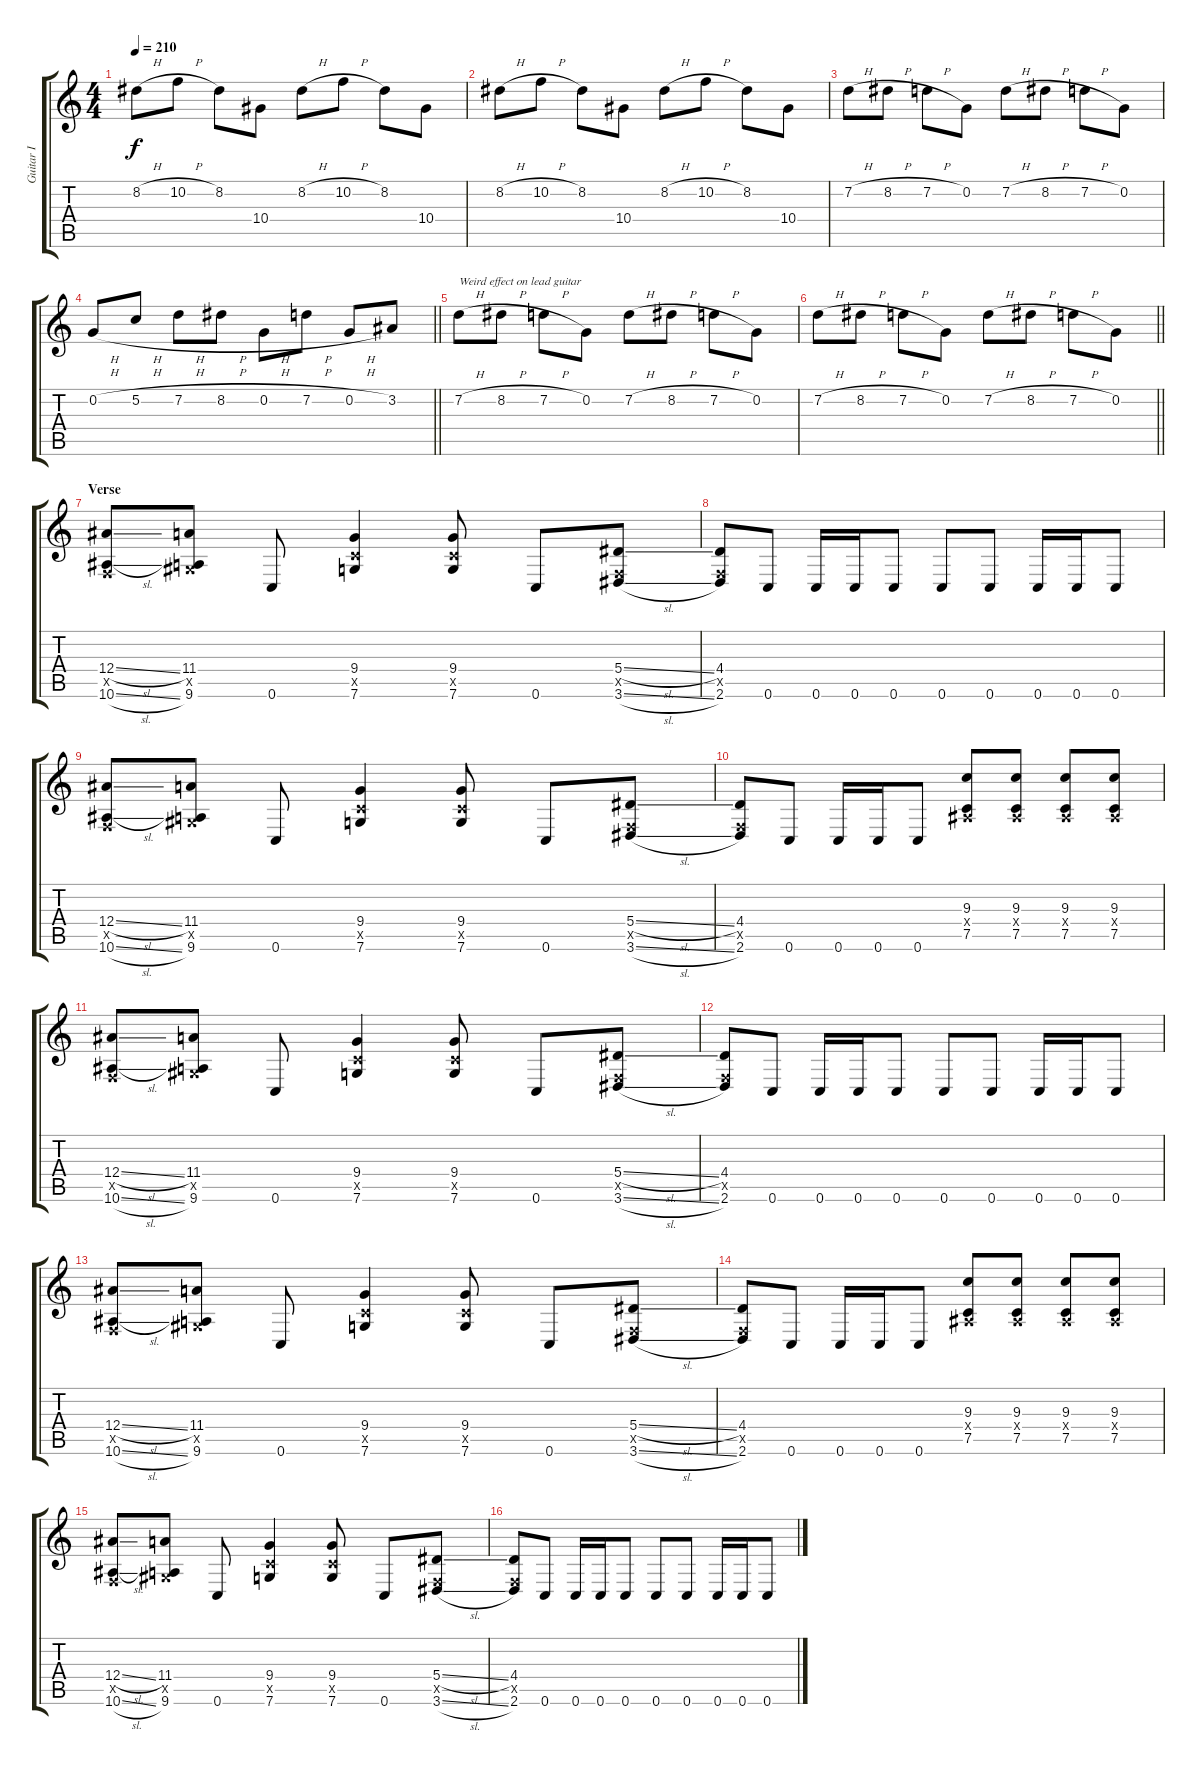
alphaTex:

\track ("Guitar I" "Guitar I") {instrument distortionguitar}
\staff {score tabs}
\tuning (C4 G3 Eb3 Bb2 F2 C2) {hide}
\ts (4 4)
\tempo 210
\clef g2
\ks c
8.2{h}.8{dy f} 10.2{h}.8 8.2.8 10.4.8 8.2{h}.8 10.2{h}.8 8.2.8 10.4.8 |
8.2{h}.8 10.2{h}.8 8.2.8 10.4.8 8.2{h}.8 10.2{h}.8 8.2.8 10.4.8 |
7.2{h}.8 8.2{h}.8 7.2{h}.8 0.2.8 7.2{h}.8 8.2{h}.8 7.2{h}.8 0.2.8 |
\barLineRight lightlight
0.2{h}.8 5.2{h}.8 7.2{h}.8 8.2{h}.8 0.2{h}.8 7.2{h}.8 0.2{h}.8 3.2.8 |
7.2{h}.8{txt "Weird effect on lead guitar" balance 0} 8.2{h}.8{balance 1} 7.2{h}.8{balance 2} 0.2.8{balance 3} 7.2{h}.8{balance 4} 8.2{h}.8{balance 5} 7.2{h}.8{balance 6} 0.2.8{balance 7} |
\barLineRight lightlight
7.2{h}.8{balance 9} 8.2{h}.8{balance 10} 7.2{h}.8{balance 11} 0.2.8{balance 12} 7.2{h}.8{balance 13} 8.2{h}.8{balance 14} 7.2{h}.8{balance 15} 0.2.8{balance 16} |
\section ("" "Verse")
(12.4{sl} 0.5{x} 10.6{sl}).8{balance 1} (11.4 3.5{x} 9.6).8 0.6.8 (9.4 7.5{x} 7.6).4 (9.4 7.5{x} 7.6).8 0.6.8 (5.4{sl} 0.5{x} 3.6{sl}).8 |
(4.4 0.5{x} 2.6).8 0.6.8 0.6.16 0.6.16 0.6.8 0.6.8 0.6.8 0.6.16 0.6.16 0.6.8 |
(12.4{sl} 0.5{x} 10.6{sl}).8 (11.4 3.5{x} 9.6).8 0.6.8 (9.4 7.5{x} 7.6).4 (9.4 7.5{x} 7.6).8 0.6.8 (5.4{sl} 0.5{x} 3.6{sl}).8 |
(4.4 0.5{x} 2.6).8 0.6.8 0.6.16 0.6.16 0.6.8 (9.3 0.4{x} 7.5).8 (9.3 0.4{x} 7.5).8 (9.3 0.4{x} 7.5).8 (9.3 0.4{x} 7.5).8 |
(12.4{sl} 0.5{x} 10.6{sl}).8 (11.4 3.5{x} 9.6).8 0.6.8 (9.4 7.5{x} 7.6).4 (9.4 7.5{x} 7.6).8 0.6.8 (5.4{sl} 0.5{x} 3.6{sl}).8 |
(4.4 0.5{x} 2.6).8 0.6.8 0.6.16 0.6.16 0.6.8 0.6.8 0.6.8 0.6.16 0.6.16 0.6.8 |
(12.4{sl} 0.5{x} 10.6{sl}).8 (11.4 3.5{x} 9.6).8 0.6.8 (9.4 7.5{x} 7.6).4 (9.4 7.5{x} 7.6).8 0.6.8 (5.4{sl} 0.5{x} 3.6{sl}).8 |
(4.4 0.5{x} 2.6).8 0.6.8 0.6.16 0.6.16 0.6.8 (9.3 0.4{x} 7.5).8 (9.3 0.4{x} 7.5).8 (9.3 0.4{x} 7.5).8 (9.3 0.4{x} 7.5).8 |
(12.4{sl} 0.5{x} 10.6{sl}).8 (11.4 3.5{x} 9.6).8 0.6.8 (9.4 7.5{x} 7.6).4 (9.4 7.5{x} 7.6).8 0.6.8 (5.4{sl} 0.5{x} 3.6{sl}).8 |
(4.4 0.5{x} 2.6).8 0.6.8 0.6.16 0.6.16 0.6.8 0.6.8 0.6.8 0.6.16 0.6.16 0.6.8
